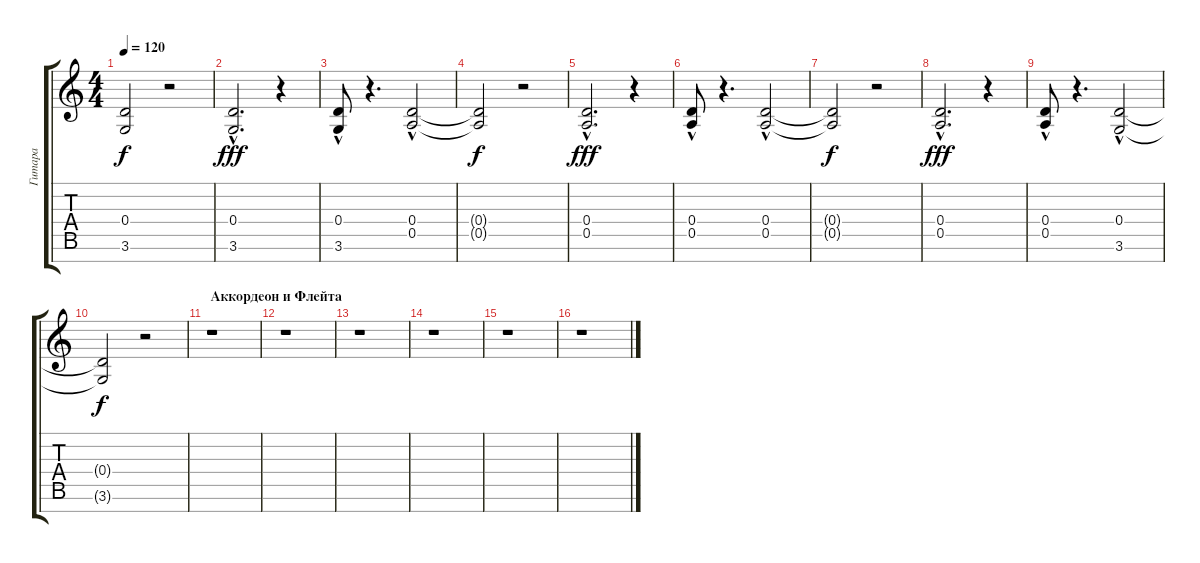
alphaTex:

\track ("Гитара" "Гитара") {instrument distortionguitar}
\staff {score tabs}
\tuning (E4 B3 G3 D3 A2 E2 B1) {hide}
\ts (4 4)
\tempo 120
\clef g2
\ks c
(0.4{t} 3.6{t}).2{dy f} r.2 |
(0.4{hac} 3.6{hac}).2{d dy fff} r.4 |
(0.4{hac} 3.6{hac}).8 r.4{d} (0.4{hac} 0.5{hac}).2 |
(0.4{t} 0.5{t}).2{dy f} r.2 |
(0.4{hac} 0.5{hac}).2{d dy fff} r.4 |
(0.4{hac} 0.5{hac}).8 r.4{d} (0.4{hac} 0.5{hac}).2 |
(0.4{t} 0.5{t}).2{dy f} r.2 |
(0.4{hac} 0.5{hac}).2{d dy fff} r.4 |
(0.4{hac} 0.5{hac}).8 r.4{d} (0.4{hac} 3.6{hac}).2 |
(0.4{t} 3.6{t}).2{dy f} r.2 |
\section ("" " Аккордеон и Флейта")
r.1 |
r.1 |
r.1 |
r.1 |
r.1 |
r.1
